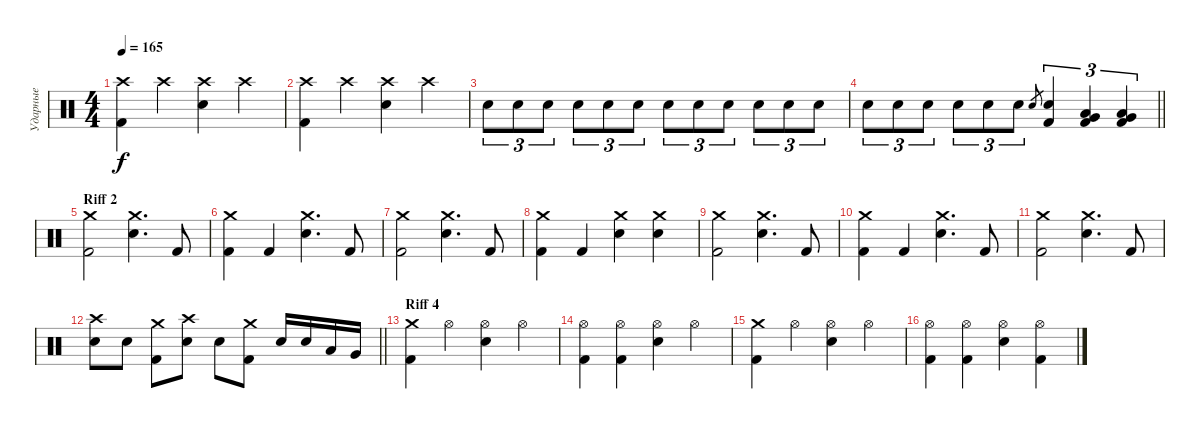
\track ("Ударные" "Ударные") {instrument percussion}
\staff {score}
\articulation defaults
\ts (4 4)
\tempo 165
\clef neutral
\ks c
("Crash high (hit)" "Kick (hit) 2").4{dy f} "Crash high (hit)".4 ("Crash high (hit)" "Electric Snare (hit)").4 "Crash high (hit)".4 |
("Crash high (hit)" "Kick (hit) 2").4 "Crash high (hit)".4 ("Crash high (hit)" "Electric Snare (hit)").4 "Crash high (hit)".4 |
"Electric Snare (hit)".8{tu (3 2)} "Electric Snare (hit)".8{tu (3 2)} "Electric Snare (hit)".8{tu (3 2)} "Electric Snare (hit)".8{tu (3 2)} "Electric Snare (hit)".8{tu (3 2)} "Electric Snare (hit)".8{tu (3 2)} "Electric Snare (hit)".8{tu (3 2)} "Electric Snare (hit)".8{tu (3 2)} "Electric Snare (hit)".8{tu (3 2)} "Electric Snare (hit)".8{tu (3 2)} "Electric Snare (hit)".8{tu (3 2)} "Electric Snare (hit)".8{tu (3 2)} |
\barLineRight lightlight "Electric Snare (hit)".8{tu (3 2)} "Electric Snare (hit)".8{tu (3 2)} "Electric Snare (hit)".8{tu (3 2)} "Electric Snare (hit)".8{tu (3 2)} "Electric Snare (hit)".8{tu (3 2)} "Electric Snare (hit)".8{tu (3 2)} "Electric Snare (hit)".8{gr}
("Electric Snare (hit)" "Kick (hit) 2").4{tu (3 2)} ("Very Low Tom (hit)" "Low Floor Tom (hit)" "Kick (hit) 2").4{tu (3 2)} ("Very Low Tom (hit)" "Low Floor Tom (hit)" "Kick (hit) 2").4{tu (3 2)} |
\section ("" "Riff 2")
("Crash medium (hit)" "Kick (hit) 2").2 ("Crash medium (hit)" "Electric Snare (hit)").4{d} "Kick (hit) 2".8 |
("Crash medium (hit)" "Kick (hit) 2").4 "Kick (hit) 2".4 ("Crash medium (hit)" "Electric Snare (hit)").4{d} "Kick (hit) 2".8 |
("Crash medium (hit)" "Kick (hit) 2").2 ("Crash medium (hit)" "Electric Snare (hit)").4{d} "Kick (hit) 2".8 |
("Crash medium (hit)" "Kick (hit) 2").4 "Kick (hit) 2".4 ("Crash medium (hit)" "Electric Snare (hit)").4 ("Crash medium (hit)" "Electric Snare (hit)").4 |
("Crash medium (hit)" "Kick (hit) 2").2 ("Crash medium (hit)" "Electric Snare (hit)").4{d} "Kick (hit) 2".8 |
("Crash medium (hit)" "Kick (hit) 2").4 "Kick (hit) 2".4 ("Crash medium (hit)" "Electric Snare (hit)").4{d} "Kick (hit) 2".8 |
("Crash medium (hit)" "Kick (hit) 2").2 ("Crash medium (hit)" "Electric Snare (hit)").4{d} "Kick (hit) 2".8 |
\barLineRight lightlight
("Crash high (hit)" "Electric Snare (hit)").8 "Electric Snare (hit)".8 ("Crash medium (hit)" "Kick (hit) 2").8 ("Crash high (hit)" "Electric Snare (hit)").8 "Electric Snare (hit)".8 ("Crash medium (hit)" "Kick (hit) 2").8 "Electric Snare (hit)".16 "Electric Snare (hit)".16 "Low Tom (hit)".16 "Very Low Tom (hit)".16 |
\section ("" "Riff 4")
("Crash medium (hit)" "Kick (hit) 2").4 "Hi-Hat (open)".4 ("Hi-Hat (open)" "Electric Snare (hit)").4 "Hi-Hat (open)".4 |
("Hi-Hat (open)" "Kick (hit) 2").4 ("Hi-Hat (open)" "Kick (hit) 2").4 ("Hi-Hat (open)" "Electric Snare (hit)").4 "Hi-Hat (open)".4 |
("Crash medium (hit)" "Kick (hit) 2").4 "Hi-Hat (open)".4 ("Hi-Hat (open)" "Electric Snare (hit)").4 "Hi-Hat (open)".4 |
("Hi-Hat (open)" "Kick (hit) 2").4 ("Hi-Hat (open)" "Kick (hit) 2").4 ("Hi-Hat (open)" "Electric Snare (hit)").4 ("Hi-Hat (open)" "Kick (hit) 2").4
